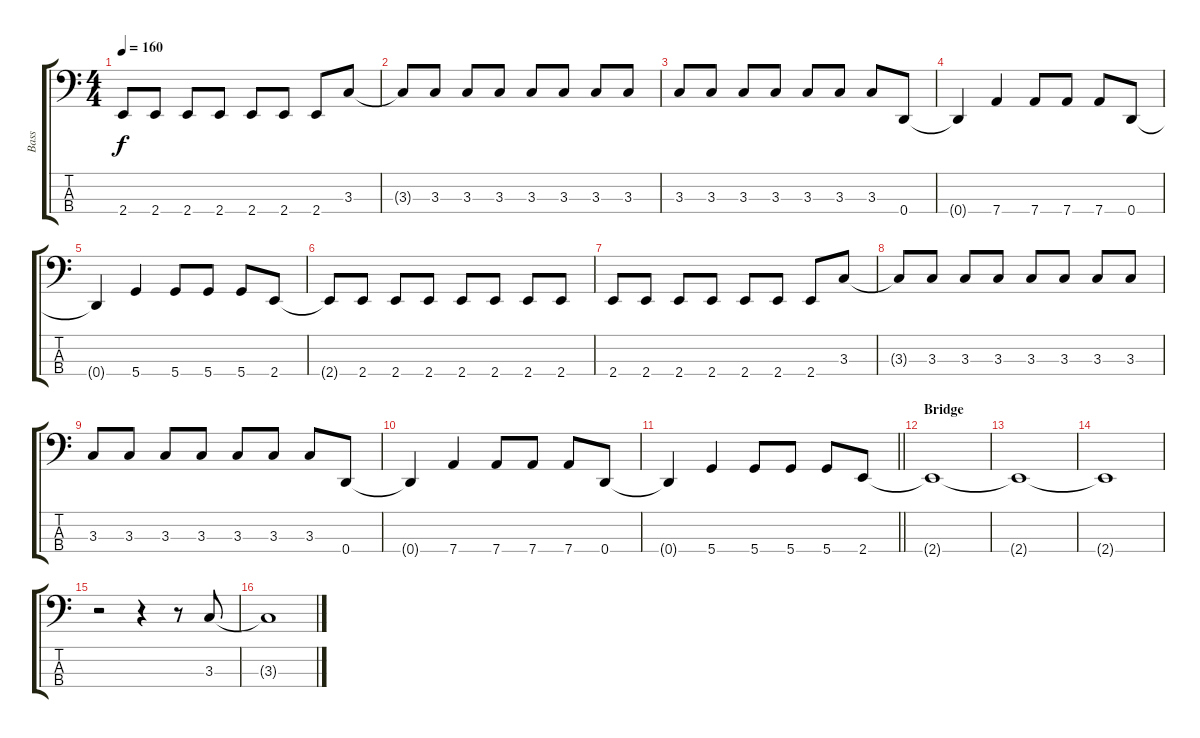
\track ("Bass" "Bass") {instrument electricbassfinger}
\staff {score tabs}
\tuning (G2 D2 A1 D1) {hide}
\ts (4 4)
\tempo 160
\clef f4
\ks c
2.4.8{dy f} 2.4.8 2.4.8 2.4.8 2.4.8 2.4.8 2.4.8 3.3.8 |
3.3{t}.8 3.3.8 3.3.8 3.3.8 3.3.8 3.3.8 3.3.8 3.3.8 |
3.3.8 3.3.8 3.3.8 3.3.8 3.3.8 3.3.8 3.3.8 0.4.8 |
0.4{t}.4 7.4.4 7.4.8 7.4.8 7.4.8 0.4.8 |
0.4{t}.4 5.4.4 5.4.8 5.4.8 5.4.8 2.4.8 |
2.4{t}.8 2.4.8 2.4.8 2.4.8 2.4.8 2.4.8 2.4.8 2.4.8 |
2.4.8 2.4.8 2.4.8 2.4.8 2.4.8 2.4.8 2.4.8 3.3.8 |
3.3{t}.8 3.3.8 3.3.8 3.3.8 3.3.8 3.3.8 3.3.8 3.3.8 |
3.3.8 3.3.8 3.3.8 3.3.8 3.3.8 3.3.8 3.3.8 0.4.8 |
0.4{t}.4 7.4.4 7.4.8 7.4.8 7.4.8 0.4.8 |
\barLineRight lightlight
0.4{t}.4 5.4.4 5.4.8 5.4.8 5.4.8 2.4.8 |
\section ("" "Bridge")
2.4{t}.1 |
2.4{t}.1 |
2.4{t}.1 |
r.2 r.4 r.8 3.3.8 |
3.3{t}.1
